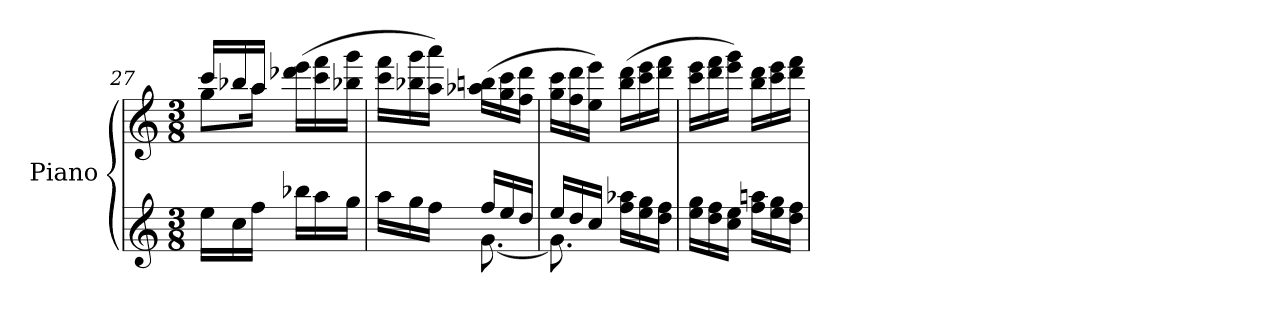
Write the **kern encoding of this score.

**kern	**kern
*part1	*part1
*staff2	*staff1
*I"Piano	*
*I'Pno.	*
*clefG2	*clefG2
*k[]	*k[]
*M3/8	*M3/8
=27	=27
*	*^
16ee\LL	16ccc/LL	8gg\L
16cc\	16bb-X/	.
16ff\JJ	16aa/JJ	16aa\Jk
16bb-X\LL	(>16ddd-X\ 16eee\LL	8.ryy
16aa\	16ccc\ 16fff\	.
16gg\JJ	16bb-X\ 16ggg\JJ	.
=28	=28	=28
*^	*	*
16aa\LL	8.ryy	16ccc\ 16fff\LL	4.ryy
16gg\	.	16bb-X\ 16ggg\	.
16ff\JJ	.	16aa\ 16aaa\JJ)	.
16ff/LL	[8.g\	(>16aa-X\ 16bbn\LL	.
16ee/	.	16gg\ 16ccc\	.
16dd/JJ	.	16ff\ 16ddd\JJ	.
*	*	*v	*v
!!LO:LB:g=z
=29	=29	=29
16ee/LL	8.g\]	16gg\ 16ccc\LL
16dd/	.	16ff\ 16ddd\
16cc/JJ	.	16ee\ 16eee\JJ)
16ff\ 16aa-X\LL	8.ryy	(>16bb\ 16ddd\LL
16ee\ 16gg\	.	16ccc\ 16eee\
16dd\ 16ff\JJ	.	16ddd\ 16fff\JJ
*v	*v	*
=30	=30
16ee\ 16gg\LL	16ccc\ 16eee\LL
16dd\ 16ff\	16ddd\ 16fff\
16cc\ 16ee\JJ	16eee\ 16ggg\JJ)
16ff\ 16aan\LL	16bb\ 16ddd\LL
16ee\ 16gg\	16ccc\ 16eee\
16dd\ 16ff\JJ	16ddd\ 16fff\JJ
=	=
*-	*-
